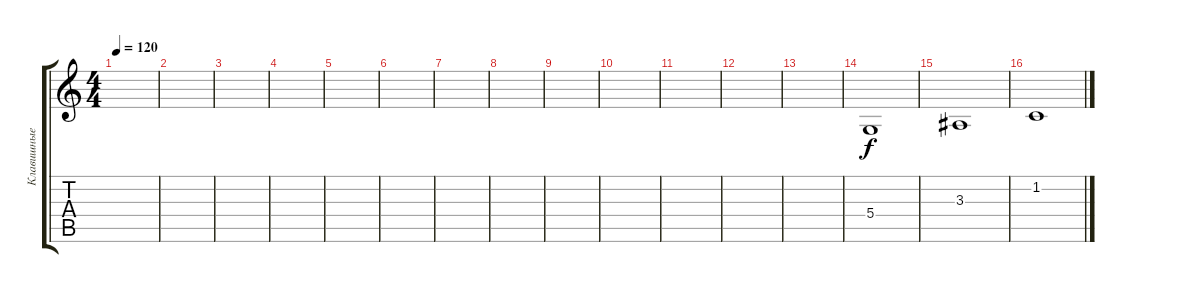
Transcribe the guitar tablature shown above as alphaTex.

\track ("Клавишные 2" "Клавишные ") {instrument synthstrings1}
\staff {score tabs}
\tuning (E4 B3 G3 D3 A2 E2) {hide}
\ts (4 4)
\tempo 120
\clef g2
\ks c
|
|
|
|
|
|
|
|
|
|
|
|
|
5.4.1 |
3.3.1 |
1.2.1
